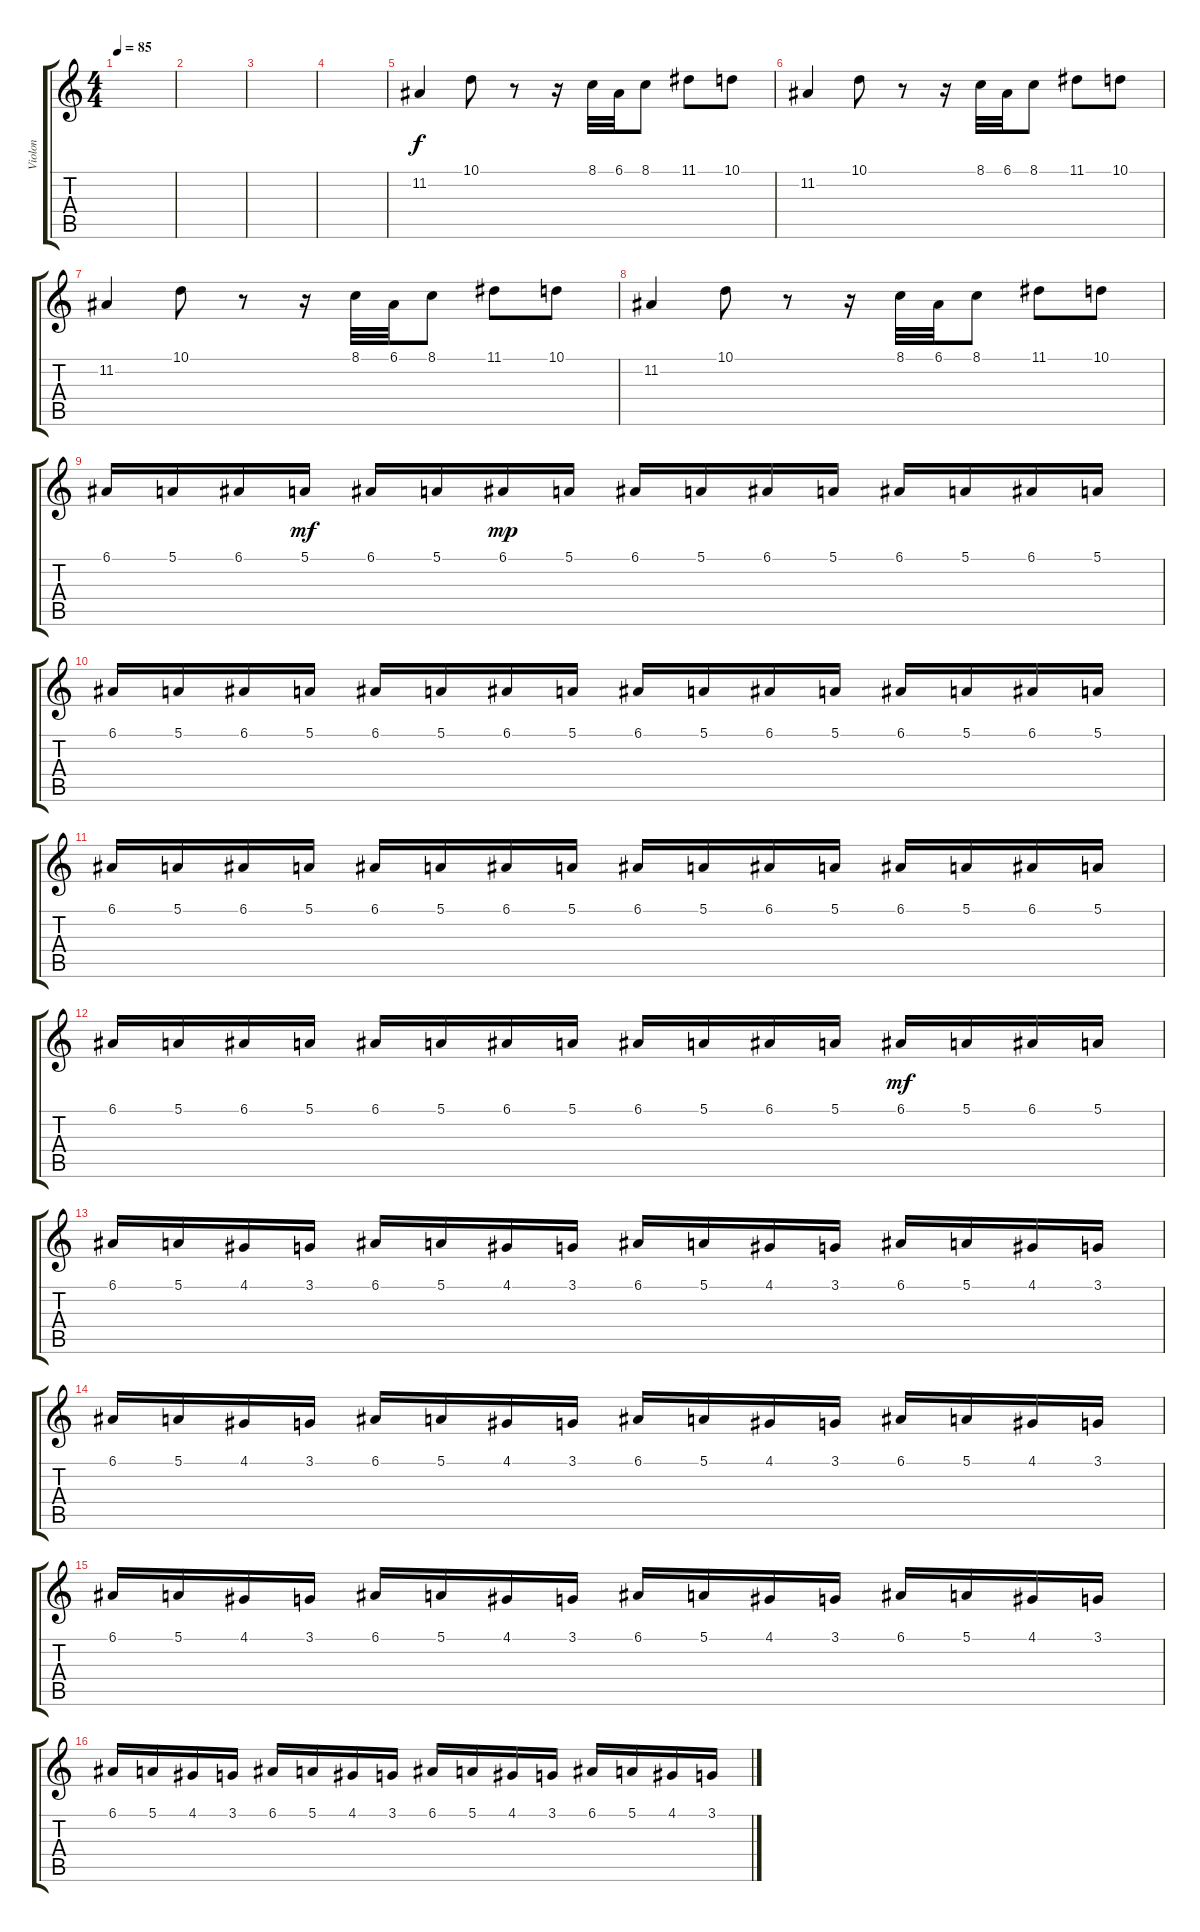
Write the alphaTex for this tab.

\track ("Violon" "Violon") {instrument violin}
\staff {score tabs}
\tuning (E4 B3 G3 D3 A2 E2) {hide}
\ts (4 4)
\tempo 85
\clef g2
\ks c
|
|
|
|
11.2.4 10.1.8 r.8 r.16 8.1.32 6.1.32 8.1.8 11.1.8 10.1.8 |
11.2.4 10.1.8 r.8 r.16 8.1.32 6.1.32 8.1.8 11.1.8 10.1.8 |
11.2.4 10.1.8 r.8 r.16 8.1.32 6.1.32 8.1.8 11.1.8 10.1.8 |
11.2.4 10.1.8 r.8 r.16 8.1.32 6.1.32 8.1.8 11.1.8 10.1.8 |
6.1.16 5.1.16 6.1.16 5.1.16{dy mf} 6.1.16 5.1.16 6.1.16{dy mp} 5.1.16 6.1.16 5.1.16 6.1.16 5.1.16 6.1.16 5.1.16 6.1.16 5.1.16 |
6.1.16 5.1.16 6.1.16 5.1.16 6.1.16 5.1.16 6.1.16 5.1.16 6.1.16 5.1.16 6.1.16 5.1.16 6.1.16 5.1.16 6.1.16 5.1.16 |
6.1.16 5.1.16 6.1.16 5.1.16 6.1.16 5.1.16 6.1.16 5.1.16 6.1.16 5.1.16 6.1.16 5.1.16 6.1.16 5.1.16 6.1.16 5.1.16 |
6.1.16 5.1.16 6.1.16 5.1.16 6.1.16 5.1.16 6.1.16 5.1.16 6.1.16 5.1.16 6.1.16 5.1.16 6.1.16{dy mf} 5.1.16 6.1.16 5.1.16 |
6.1.16 5.1.16 4.1.16 3.1.16 6.1.16 5.1.16 4.1.16 3.1.16 6.1.16 5.1.16 4.1.16 3.1.16 6.1.16 5.1.16 4.1.16 3.1.16 |
6.1.16 5.1.16 4.1.16 3.1.16 6.1.16 5.1.16 4.1.16 3.1.16 6.1.16 5.1.16 4.1.16 3.1.16 6.1.16 5.1.16 4.1.16 3.1.16 |
6.1.16 5.1.16 4.1.16 3.1.16 6.1.16 5.1.16 4.1.16 3.1.16 6.1.16 5.1.16 4.1.16 3.1.16 6.1.16 5.1.16 4.1.16 3.1.16 |
6.1.16 5.1.16 4.1.16 3.1.16 6.1.16 5.1.16 4.1.16 3.1.16 6.1.16 5.1.16 4.1.16 3.1.16 6.1.16 5.1.16 4.1.16 3.1.16
